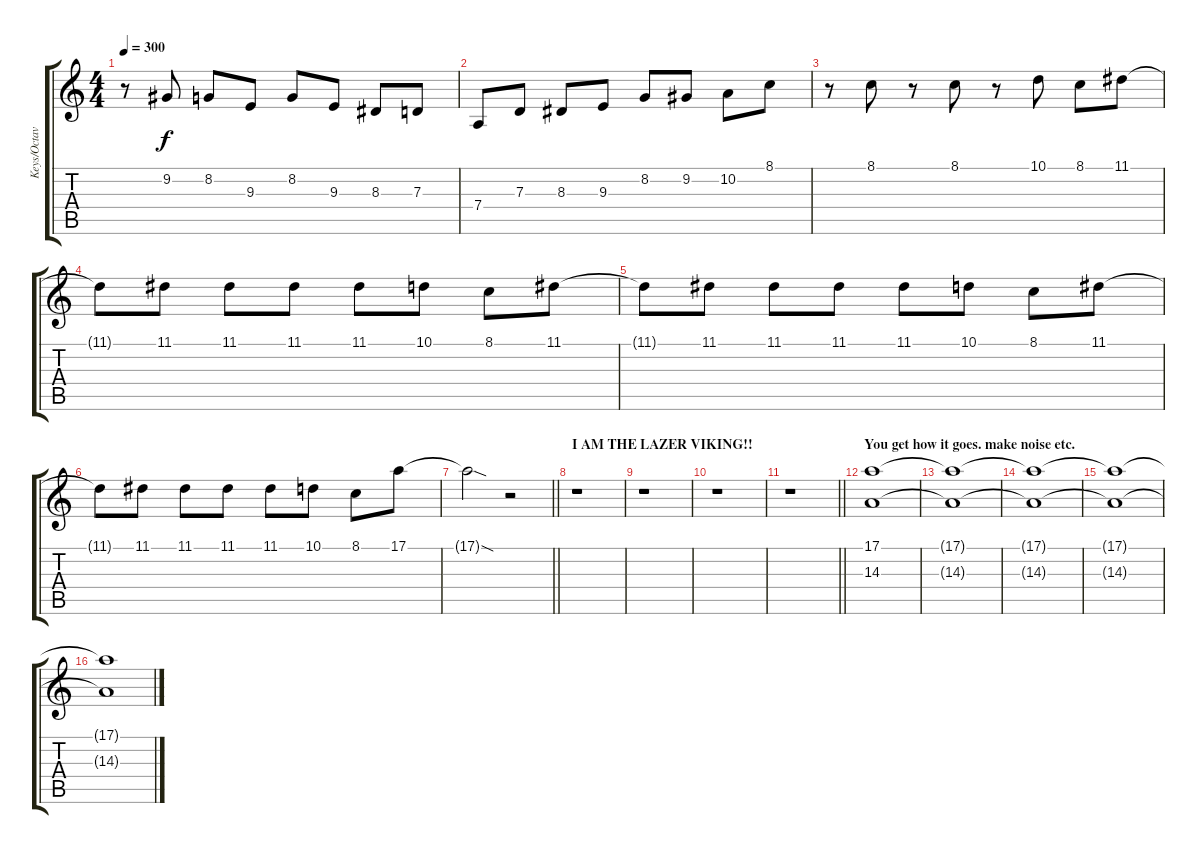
\track ("Keys/Octave Effect" "Keys/Octav") {instrument lead1square}
\staff {score tabs}
\tuning (E4 B3 G3 D3 A2 E2) {hide}
\ts (4 4)
\tempo 300
\clef g2
\ks c
r.8{dy f} 9.2.8 8.2.8 9.3.8 8.2.8 9.3.8 8.3.8 7.3.8 |
7.4.8 7.3.8 8.3.8 9.3.8 8.2.8 9.2.8 10.2.8 8.1.8 |
r.8 8.1.8 r.8 8.1.8 r.8 10.1.8 8.1.8 11.1.8 |
11.1{t}.8 11.1.8 11.1.8 11.1.8 11.1.8 10.1.8 8.1.8 11.1.8 |
11.1{t}.8 11.1.8 11.1.8 11.1.8 11.1.8 10.1.8 8.1.8 11.1.8 |
11.1{t}.8 11.1.8 11.1.8 11.1.8 11.1.8 10.1.8 8.1.8 17.1.8 |
\barLineRight lightlight
17.1{sod t}.2 r.2 |
\section ("" "I AM THE LAZER VIKING!!")
r.1 |
r.1 |
r.1 |
\barLineRight lightlight
r.1 |
\section ("" "You get how it goes. make noise etc.")
(17.1 14.3).1 |
(17.1{t} 14.3{t}).1 |
(17.1{t} 14.3{t}).1 |
(17.1{t} 14.3{t}).1 |
(17.1{t} 14.3{t}).1
